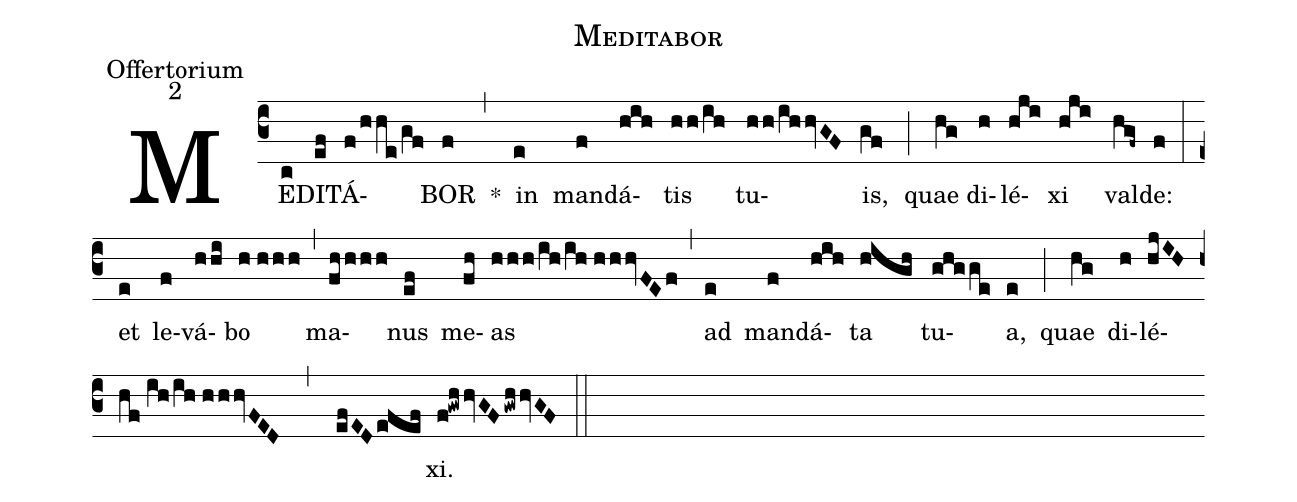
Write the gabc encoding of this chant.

name:Meditabor;
office-part:Offertorium;
mode:2;
%%
(c3) ME(c)DI(ef)TÁ(f/hhe/gf)BOR(f) *(,) in(e) man(f)dá(hih)tis(hh/ih) tu(hh/ihhvGF)is,(gf) (;) quae (hg)di(h)lé(hji)xi(hji) val(hgf~)de:(f) (:) et(e) le(f)vá(hhi)bo(h//hhh) (,) ma(fhhhh)nus(ef) me(fh)as(hhh/ih/ih//hhhvFEf) (,) ad(e) man(f)dá(hih)ta(high) tu(ghgge)a,(e) (;) quae(hg) di(h)lé(hjIHhf//ih/ih//hhhvFED , efEDefef)xi.(f!gwhhvGFgwhhvGF) (::)
